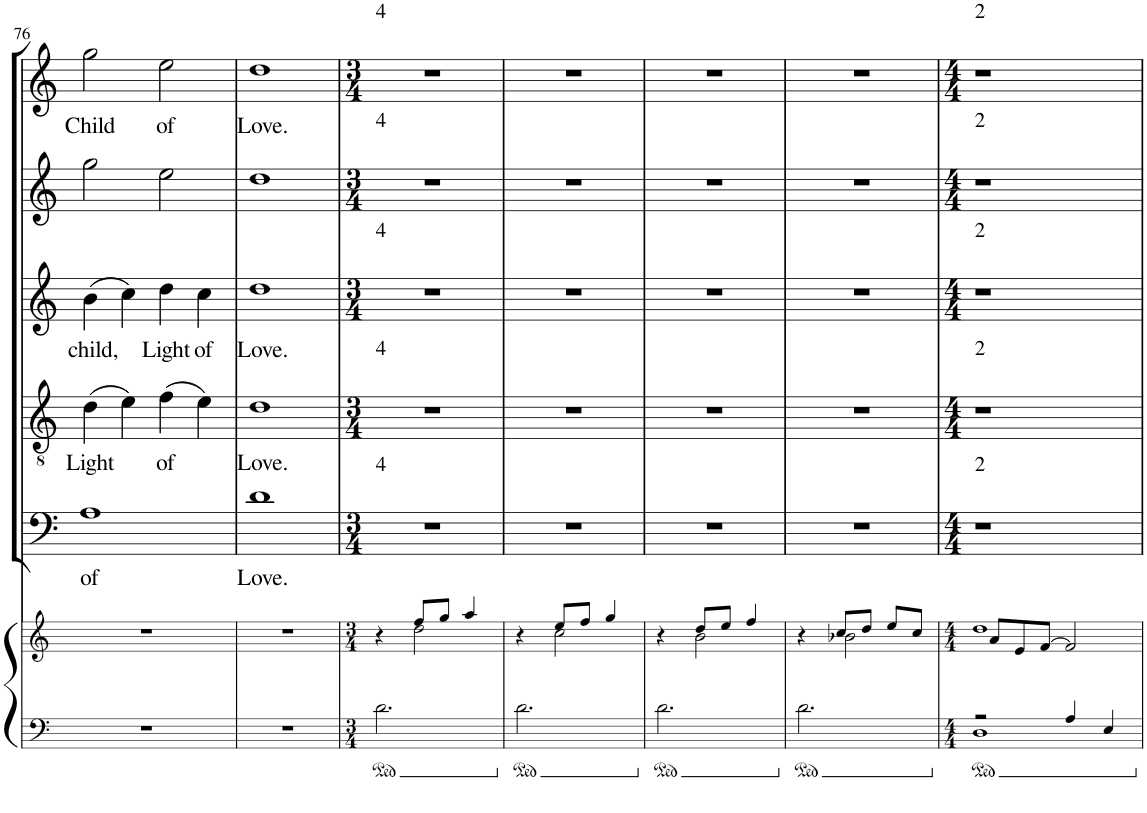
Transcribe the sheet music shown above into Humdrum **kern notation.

**kern	**kern	**kern	**text	**kern	**text	**kern	**text	**kern	**kern	**text
*part7	*part6	*part5	*part5	*part4	*part4	*part3	*part3	*part2	*part1	*part1
*staff7	*staff6	*staff5	*staff5	*staff4	*staff4	*staff3	*staff3	*staff2	*staff1	*staff1
*I"LH	*I"RH	*I"Bassi	*	*I"Tenori	*	*I"Contralti	*	*I"Soprani II	*I"Soprani I	*
!!LO:PB:g=z
*clefF4	*clefG2	*clefF4	*	*clefGv2	*	*clefG2	*	*clefG2	*clefG2	*
*	*	*	*	*	*	*	*	*Trd1c2	*Trd1c2	*
*k[]	*k[]	*k[]	*	*k[]	*	*k[]	*	*k[]	*k[]	*
*M4/4	*M4/4	*M4/4	*	*M4/4	*	*M4/4	*	*M4/4	*M4/4	*
=76	=76	=76	=76	=76	=76	=76	=76	=76	=76	=76
!	!	!	!LO:LY:b	!	!LO:LY:b	!	!LO:LY:b	!	!	!LO:LY:b
1r	1r	1A	of	(4d\	Light	(4b\	child,	2gg\	2gg\	Child
.	.	.	.	4e\)	.	4cc\)	.	.	.	.
!	!	!	!	!	!LO:LY:b	!	!LO:LY:b	!	!	!LO:LY:b
.	.	.	.	(4f\	of	4dd\	Light	2ee\	2ee\	of
!	!	!	!	!	!	!	!LO:LY:b	!	!	!
.	.	.	.	4e\)	.	4cc\	of	.	.	.
=77	=77	=77	=77	=77	=77	=77	=77	=77	=77	=77
!	!	!	!LO:LY:b	!	!LO:LY:b	!	!LO:LY:b	!	!	!LO:LY:b
1r	1r	1d	Love.	1d	Love.	1dd	Love.	1dd	1dd	Love.
=78	=78	=78	=78	=78	=78	=78	=78	=78	=78	=78
*M3/4	*M3/4	*M3/4	*	*M3/4	*	*M3/4	*	*M3/4	*M3/4	*
*ped	*	*	*	*	*	*	*	*	*	*
*	*^	*	*	*	*	*	*	*	*	*
!	!	!	!	!	!	!	!	!	!	!LO:TX:a:t=4	!
!	!	!	!	!	!	!	!	!	!LO:TX:a:t=4	!	!
!	!	!	!	!	!	!	!LO:TX:a:t=4	!	!	!	!
!	!	!	!	!	!LO:TX:a:t=4	!	!	!	!	!	!
!	!	!	!LO:TX:a:t=4	!	!	!	!	!	!	!	!
2.d\	4r	4ryy	2.r	.	2.r	.	2.r	.	2.r	2.r	.
.	8ff/L	2dd\	.	.	.	.	.	.	.	.	.
.	8gg/J	.	.	.	.	.	.	.	.	.	.
.	4aa/	.	.	.	.	.	.	.	.	.	.
=79	=79	=79	=79	=79	=79	=79	=79	=79	=79	=79	=79
*Xped	*	*	*	*	*	*	*	*	*	*	*
*ped	*	*	*	*	*	*	*	*	*	*	*
2.d\	4r	4ryy	2.r	.	2.r	.	2.r	.	2.r	2.r	.
.	8ee/L	2cc\	.	.	.	.	.	.	.	.	.
.	8ff/J	.	.	.	.	.	.	.	.	.	.
.	4gg/	.	.	.	.	.	.	.	.	.	.
=80	=80	=80	=80	=80	=80	=80	=80	=80	=80	=80	=80
*Xped	*	*	*	*	*	*	*	*	*	*	*
*ped	*	*	*	*	*	*	*	*	*	*	*
2.d\	4r	4ryy	2.r	.	2.r	.	2.r	.	2.r	2.r	.
.	8dd/L	2b\	.	.	.	.	.	.	.	.	.
.	8ee/J	.	.	.	.	.	.	.	.	.	.
.	4ff/	.	.	.	.	.	.	.	.	.	.
=81	=81	=81	=81	=81	=81	=81	=81	=81	=81	=81	=81
*Xped	*	*	*	*	*	*	*	*	*	*	*
*ped	*	*	*	*	*	*	*	*	*	*	*
2.d\	4r	4ryy	2.r	.	2.r	.	2.r	.	2.r	2.r	.
.	8cc/L	2b-X\	.	.	.	.	.	.	.	.	.
.	8dd/J	.	.	.	.	.	.	.	.	.	.
.	8ee/L	.	.	.	.	.	.	.	.	.	.
.	8cc/J	.	.	.	.	.	.	.	.	.	.
=82	=82	=82	=82	=82	=82	=82	=82	=82	=82	=82	=82
*M4/4	*M4/4	*	*M4/4	*	*M4/4	*	*M4/4	*	*M4/4	*M4/4	*
*Xped	*	*	*	*	*	*	*	*	*	*	*
*ped	*	*	*	*	*	*	*	*	*	*	*
*^	*	*	*	*	*	*	*	*	*	*	*
!	!	!	!	!	!	!	!	!	!	!	!LO:TX:a:t=2	!
!	!	!	!	!	!	!	!	!	!	!LO:TX:a:t=2	!	!
!	!	!	!	!	!	!	!	!LO:TX:a:t=2	!	!	!	!
!	!	!	!	!	!	!LO:TX:a:t=2	!	!	!	!	!	!
!	!	!	!	!LO:TX:a:t=2	!	!	!	!	!	!	!	!
2r	1D	8ryy	1dd	1r	.	1r	.	1r	.	1r	1r	.
.	.	8a/L	.	.	.	.	.	.	.	.	.	.
.	.	8e/	.	.	.	.	.	.	.	.	.	.
.	.	[8f/J	.	.	.	.	.	.	.	.	.	.
4A/	.	2f/]	.	.	.	.	.	.	.	.	.	.
4E/	.	.	.	.	.	.	.	.	.	.	.	.
*v	*v	*	*	*	*	*	*	*	*	*	*	*
*	*v	*v	*	*	*	*	*	*	*	*	*
*Xped	*	*	*	*	*	*	*	*	*	*
=	=	=	=	=	=	=	=	=	=	=
*-	*-	*-	*-	*-	*-	*-	*-	*-	*-	*-
